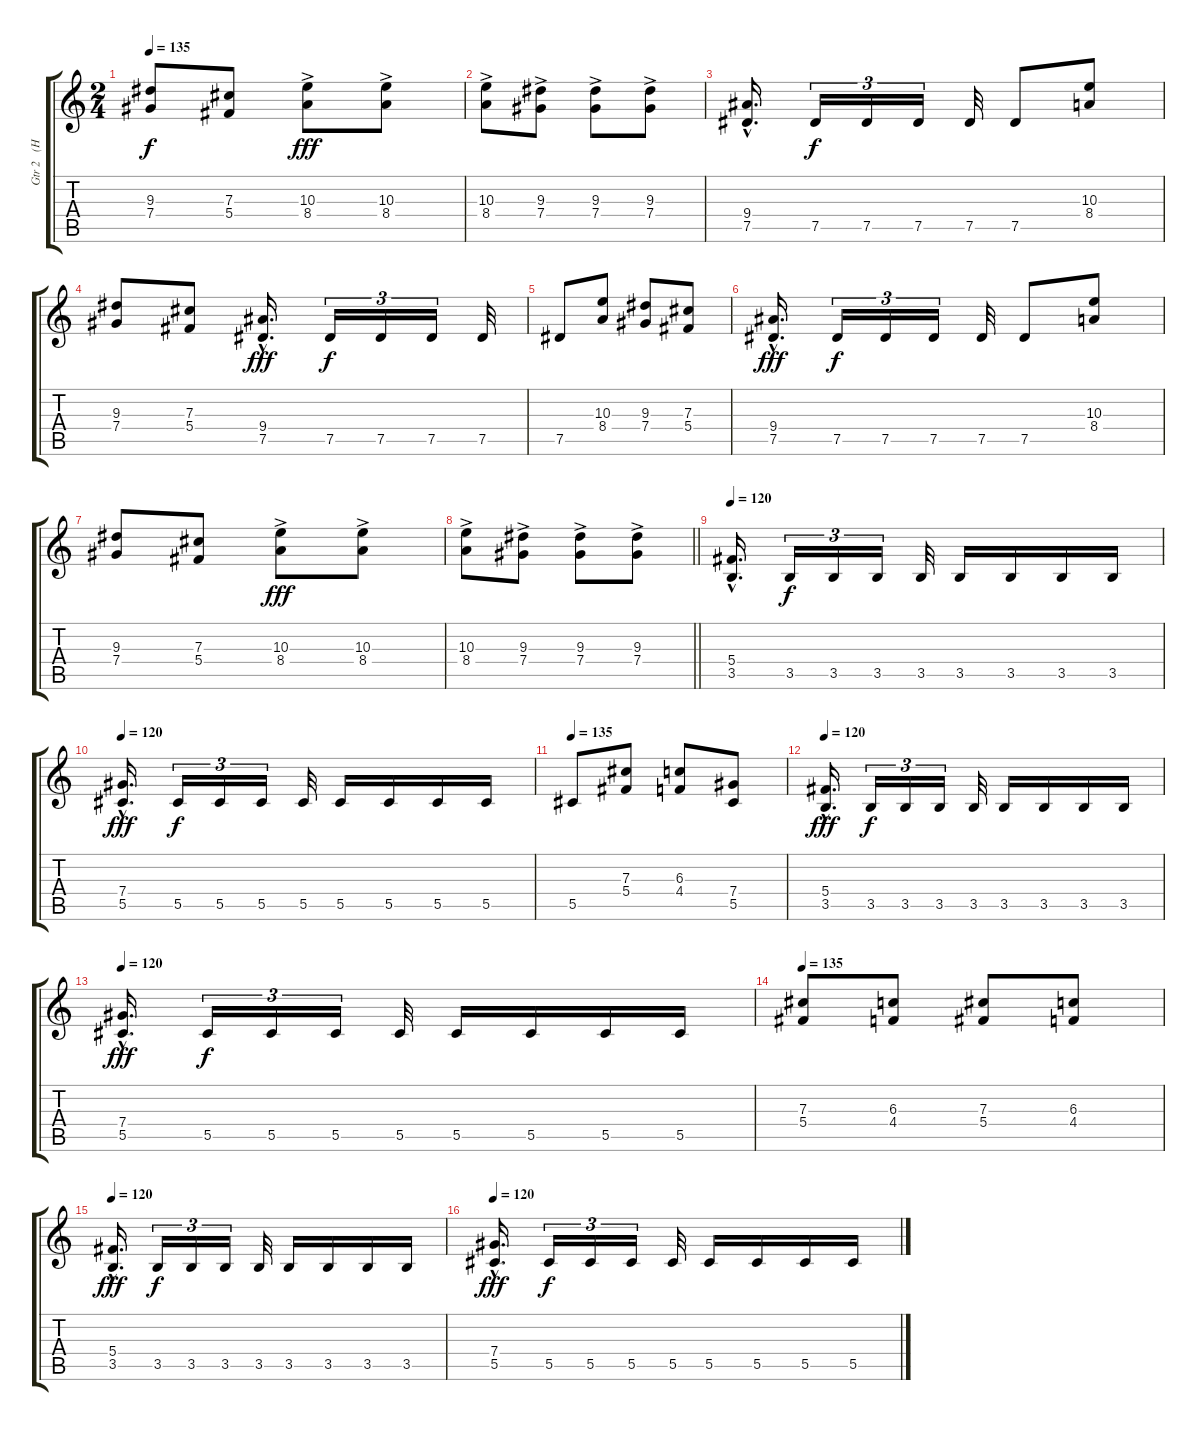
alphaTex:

\track ("Gtr 2   (Hernan)" "Gtr 2   (H") {instrument distortionguitar}
\staff {score tabs}
\tuning (Eb4 Bb3 Gb3 Db3 Ab2 Eb2) {hide}
\ts (2 4)
\tempo 135
\clef g2
\ks c
(9.3 7.4).8{dy f} (7.3 5.4).8 (10.3{ac} 8.4).8{dy fff} (10.3{ac} 8.4).8 |
(10.3{ac} 8.4).8 (9.3{ac} 7.4).8 (9.3{ac} 7.4).8 (9.3{ac} 7.4).8 |
(9.4{hac} 7.5{hac}).16{d} 7.5.16{tu (3 2) dy f} 7.5.16{tu (3 2)} 7.5.16{tu (3 2)} 7.5.32 7.5.8 (10.3 8.4).8 |
(9.3 7.4).8 (7.3 5.4).8 (9.4{hac} 7.5{hac}).16{d dy fff} 7.5.16{tu (3 2) dy f} 7.5.16{tu (3 2)} 7.5.16{tu (3 2)} 7.5.32 |
7.5.8 (10.3 8.4).8 (9.3 7.4).8 (7.3 5.4).8 |
(9.4{hac} 7.5{hac}).16{d dy fff} 7.5.16{tu (3 2) dy f} 7.5.16{tu (3 2)} 7.5.16{tu (3 2)} 7.5.32 7.5.8 (10.3 8.4).8 |
(9.3 7.4).8 (7.3 5.4).8 (10.3{ac} 8.4).8{dy fff} (10.3{ac} 8.4).8 |
\barLineRight lightlight
(10.3{ac} 8.4).8 (9.3{ac} 7.4).8 (9.3{ac} 7.4).8 (9.3{ac} 7.4).8 |
\tempo 120
(5.4{hac} 3.5{hac}).16{d} 3.5.16{tu (3 2) dy f} 3.5.16{tu (3 2)} 3.5.16{tu (3 2)} 3.5.32 3.5.16 3.5.16 3.5.16 3.5.16 |
\tempo 120
(7.4{hac} 5.5{hac}).16{d dy fff} 5.5.16{tu (3 2) dy f} 5.5.16{tu (3 2)} 5.5.16{tu (3 2)} 5.5.32 5.5.16 5.5.16 5.5.16 5.5.16 |
\tempo 135
5.5.8 (7.3 5.4).8 (6.3 4.4).8 (7.4 5.5).8 |
\tempo 120
(5.4{hac} 3.5{hac}).16{d dy fff} 3.5.16{tu (3 2) dy f} 3.5.16{tu (3 2)} 3.5.16{tu (3 2)} 3.5.32 3.5.16 3.5.16 3.5.16 3.5.16 |
\tempo 120
(7.4{hac} 5.5{hac}).16{d dy fff} 5.5.16{tu (3 2) dy f} 5.5.16{tu (3 2)} 5.5.16{tu (3 2)} 5.5.32 5.5.16 5.5.16 5.5.16 5.5.16 |
\tempo 135
(7.3 5.4).8 (6.3 4.4).8 (7.3 5.4).8 (6.3 4.4).8 |
\tempo 120
(5.4{hac} 3.5{hac}).16{d dy fff} 3.5.16{tu (3 2) dy f} 3.5.16{tu (3 2)} 3.5.16{tu (3 2)} 3.5.32 3.5.16 3.5.16 3.5.16 3.5.16 |
\tempo 120
(7.4{hac} 5.5{hac}).16{d dy fff} 5.5.16{tu (3 2) dy f} 5.5.16{tu (3 2)} 5.5.16{tu (3 2)} 5.5.32 5.5.16 5.5.16 5.5.16 5.5.16
